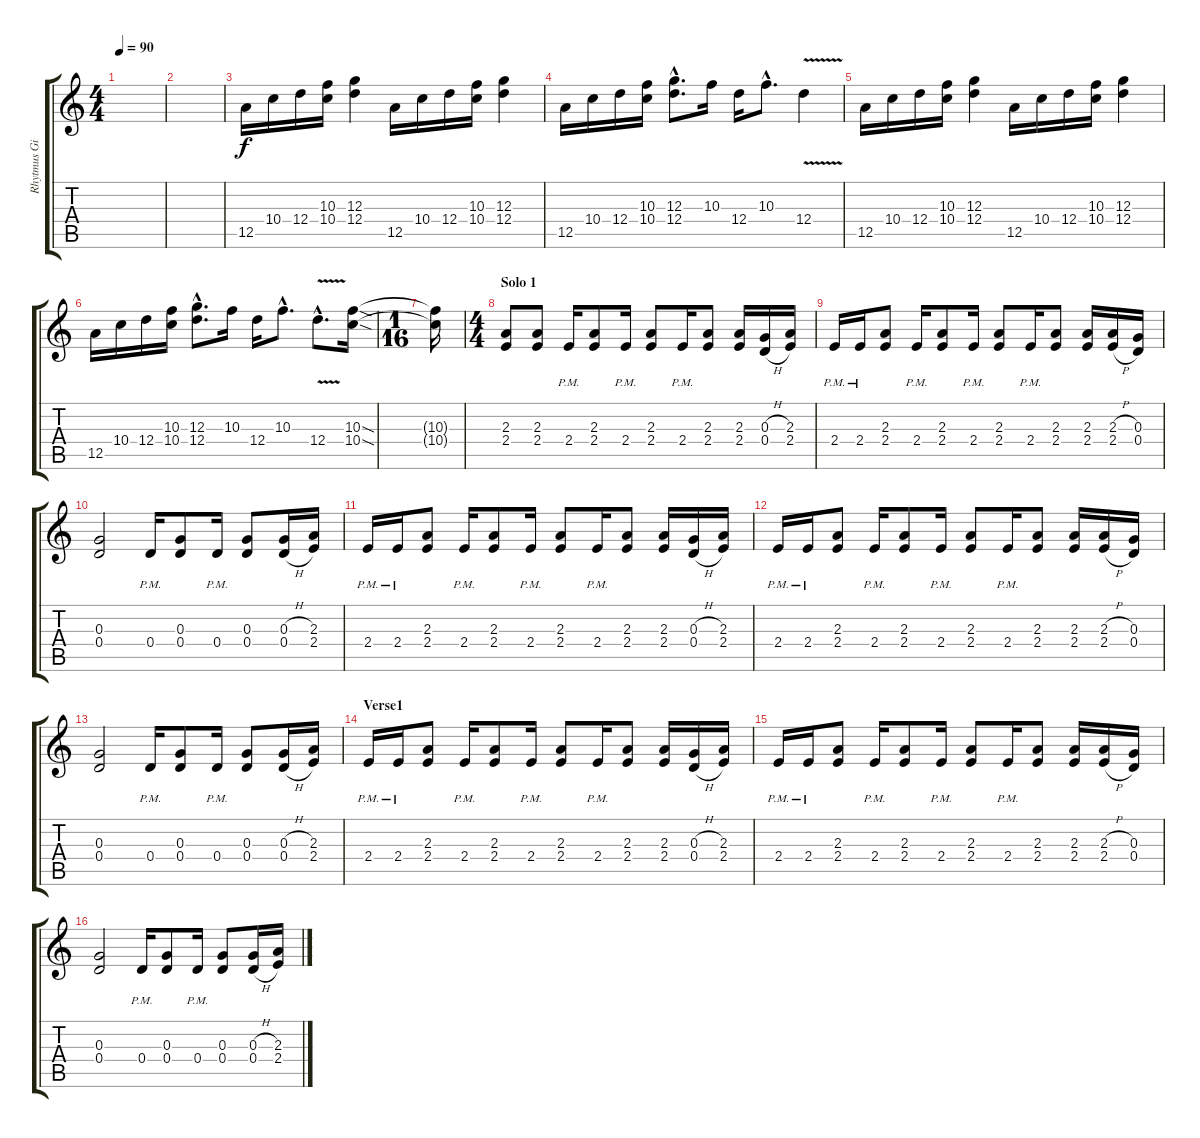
\track ("Rhytmus Gitarre" "Rhytmus Gi") {instrument distortionguitar}
\staff {score tabs}
\tuning (E4 B3 G3 D3 A2 E2) {hide}
\ts (4 4)
\tempo 90
\clef g2
\ks c
|
|
12.5.16 10.4.16 12.4.16 (10.3 10.4).16 (12.3 12.4).4 12.5.16 10.4.16 12.4.16 (10.3 10.4).16 (12.3 12.4).4 |
12.5.16 10.4.16 12.4.16 (10.3 10.4).16 (12.3{hac} 12.4{hac}).8{d} 10.3.16 12.4.16 10.3{hac}.8{d} 12.4{v}.4 |
12.5.16 10.4.16 12.4.16 (10.3 10.4).16 (12.3 12.4).4 12.5.16 10.4.16 12.4.16 (10.3 10.4).16 (12.3 12.4).4 |
12.5.16 10.4.16 12.4.16 (10.3 10.4).16 (12.3{hac} 12.4{hac}).8{d} 10.3.16 12.4.16 10.3{hac}.8{d} 12.4{v hac}.8{d} (10.3{sod} 10.4{sod}).16 |
\ts (1 16)
(10.3{t} 10.4{t}).16 |
\ts (4 4)
\section ("" "Solo 1")
(2.3 2.4).8 (2.3 2.4).8 2.4{pm}.16 (2.3 2.4).8 2.4{pm}.16 (2.3 2.4).8 2.4{pm}.16 (2.3 2.4).8 (2.3 2.4).16 (0.3{h} 0.4{h}).16 (2.3 2.4).16 |
2.4{pm}.16 2.4{pm}.16 (2.3 2.4).8 2.4{pm}.16 (2.3 2.4).8 2.4{pm}.16 (2.3 2.4).8 2.4{pm}.16 (2.3 2.4).8 (2.3 2.4).16 (2.3{h} 2.4{h}).16 (0.3 0.4).16 |
(0.3 0.4).2 0.4{pm}.16 (0.3 0.4).8 0.4{pm}.16 (0.3 0.4).8 (0.3{h} 0.4{h}).16 (2.3 2.4).16 |
2.4{pm}.16 2.4{pm}.16 (2.3 2.4).8 2.4{pm}.16 (2.3 2.4).8 2.4{pm}.16 (2.3 2.4).8 2.4{pm}.16 (2.3 2.4).8 (2.3 2.4).16 (0.3{h} 0.4{h}).16 (2.3 2.4).16 |
2.4{pm}.16 2.4{pm}.16 (2.3 2.4).8 2.4{pm}.16 (2.3 2.4).8 2.4{pm}.16 (2.3 2.4).8 2.4{pm}.16 (2.3 2.4).8 (2.3 2.4).16 (2.3{h} 2.4{h}).16 (0.3 0.4).16 |
(0.3 0.4).2 0.4{pm}.16 (0.3 0.4).8 0.4{pm}.16 (0.3 0.4).8 (0.3{h} 0.4{h}).16 (2.3 2.4).16 |
\section ("" "Verse1")
2.4{pm}.16 2.4{pm}.16 (2.3 2.4).8 2.4{pm}.16 (2.3 2.4).8 2.4{pm}.16 (2.3 2.4).8 2.4{pm}.16 (2.3 2.4).8 (2.3 2.4).16 (0.3{h} 0.4{h}).16 (2.3 2.4).16 |
2.4{pm}.16 2.4{pm}.16 (2.3 2.4).8 2.4{pm}.16 (2.3 2.4).8 2.4{pm}.16 (2.3 2.4).8 2.4{pm}.16 (2.3 2.4).8 (2.3 2.4).16 (2.3{h} 2.4{h}).16 (0.3 0.4).16 |
(0.3 0.4).2 0.4{pm}.16 (0.3 0.4).8 0.4{pm}.16 (0.3 0.4).8 (0.3{h} 0.4{h}).16 (2.3 2.4).16
